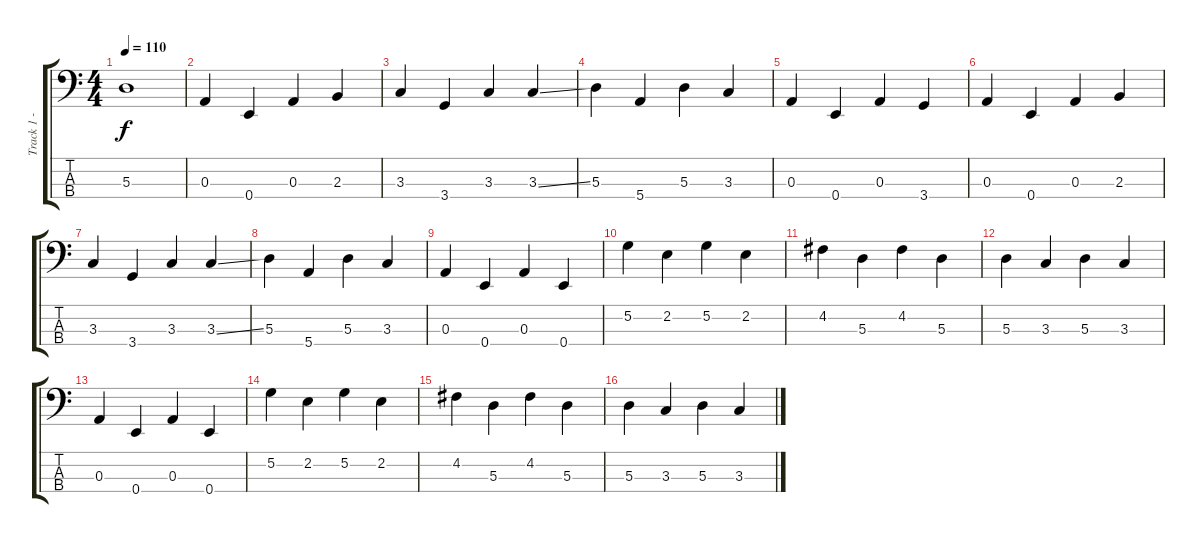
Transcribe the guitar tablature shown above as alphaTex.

\track ("Track 1 - Bass" "Track 1 - ") {instrument electricbassfinger}
\staff {score tabs}
\tuning (G2 D2 A1 E1) {hide}
\ts (4 4)
\tempo 110
\clef f4
\ks c
5.3{t}.1{dy f} |
0.3.4 0.4.4 0.3.4 2.3.4 |
3.3.4 3.4.4 3.3.4 3.3{ss}.4 |
5.3.4 5.4.4 5.3.4 3.3.4 |
0.3.4 0.4.4 0.3.4 3.4.4 |
0.3.4 0.4.4 0.3.4 2.3.4 |
3.3.4 3.4.4 3.3.4 3.3{ss}.4 |
5.3.4 5.4.4 5.3.4 3.3.4 |
0.3.4 0.4.4 0.3.4 0.4.4 |
5.2.4 2.2.4 5.2.4 2.2.4 |
4.2.4 5.3.4 4.2.4 5.3.4 |
5.3.4 3.3.4 5.3.4 3.3.4 |
0.3.4 0.4.4 0.3.4 0.4.4 |
5.2.4 2.2.4 5.2.4 2.2.4 |
4.2.4 5.3.4 4.2.4 5.3.4 |
5.3.4 3.3.4 5.3.4 3.3.4
